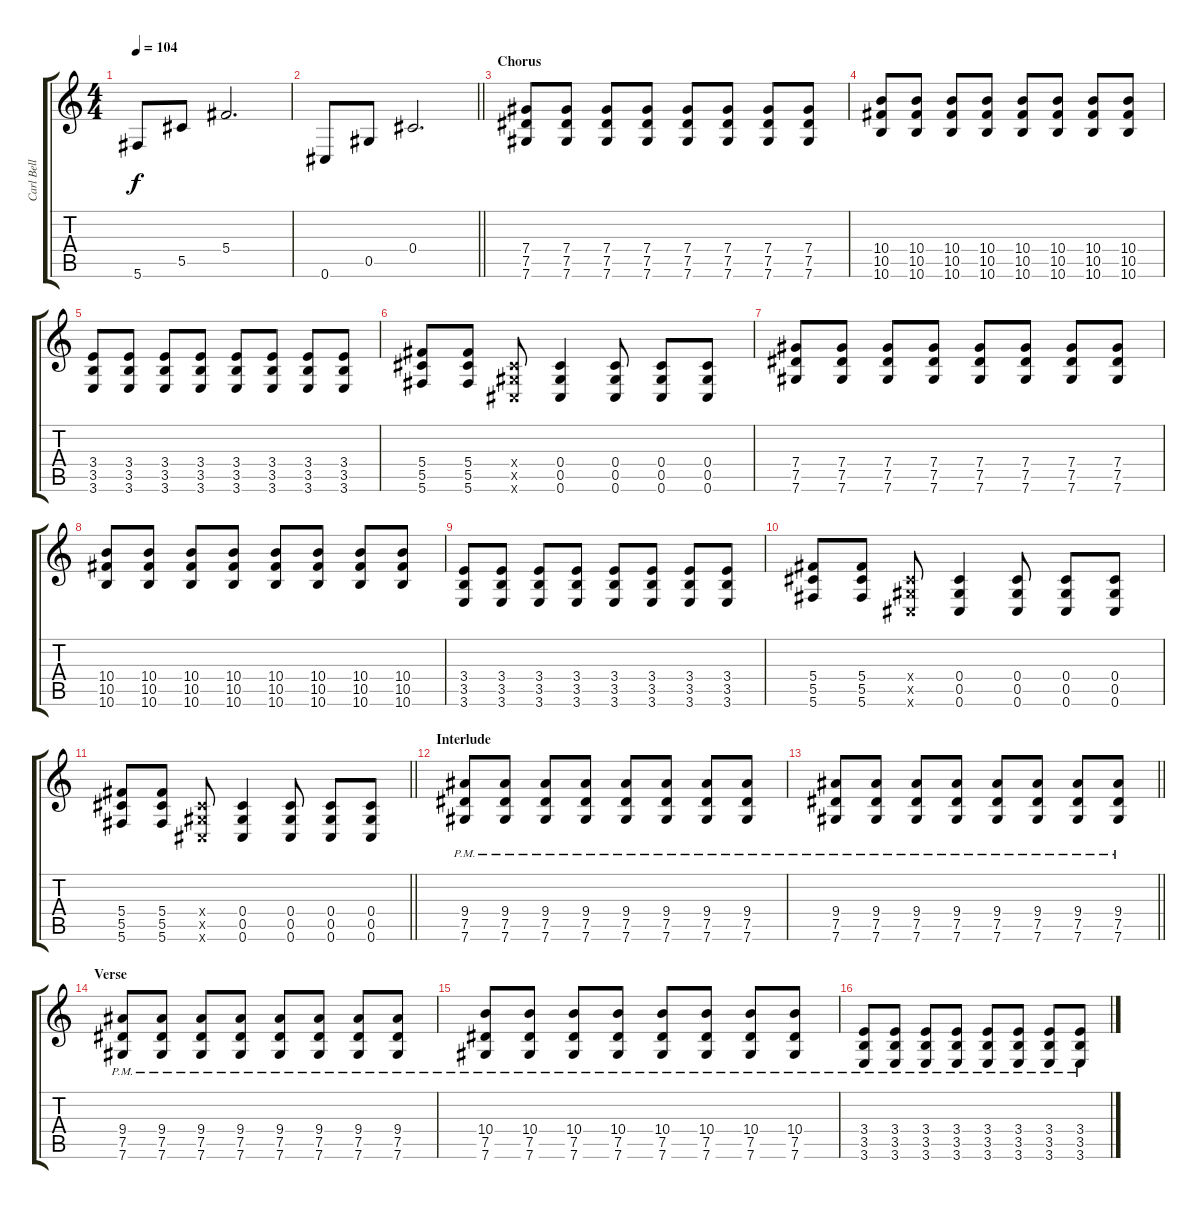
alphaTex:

\track ("Carl Bell (Rhythm Guitar)" "Carl Bell ") {instrument distortionguitar}
\staff {score tabs}
\tuning (Eb4 Bb3 Gb3 Db3 Ab2 Db2) {hide}
\ts (4 4)
\tempo 104
\clef g2
\ks c
5.6.8{dy f} 5.5.8 5.4.2{d} |
\barLineRight lightlight
0.6.8 0.5.8 0.4.2{d} |
\section ("" "Chorus")
(7.4 7.5 7.6).8 (7.4 7.5 7.6).8 (7.4 7.5 7.6).8 (7.4 7.5 7.6).8 (7.4 7.5 7.6).8 (7.4 7.5 7.6).8 (7.4 7.5 7.6).8 (7.4 7.5 7.6).8 |
(10.4 10.5 10.6).8 (10.4 10.5 10.6).8 (10.4 10.5 10.6).8 (10.4 10.5 10.6).8 (10.4 10.5 10.6).8 (10.4 10.5 10.6).8 (10.4 10.5 10.6).8 (10.4 10.5 10.6).8 |
(3.4 3.5 3.6).8 (3.4 3.5 3.6).8 (3.4 3.5 3.6).8 (3.4 3.5 3.6).8 (3.4 3.5 3.6).8 (3.4 3.5 3.6).8 (3.4 3.5 3.6).8 (3.4 3.5 3.6).8 |
(5.4 5.5 5.6).8 (5.4 5.5 5.6).8 (0.4{x} 0.5{x} 0.6{x}).8 (0.4 0.5 0.6).4 (0.4 0.5 0.6).8 (0.4 0.5 0.6).8 (0.4 0.5 0.6).8 |
(7.4 7.5 7.6).8 (7.4 7.5 7.6).8 (7.4 7.5 7.6).8 (7.4 7.5 7.6).8 (7.4 7.5 7.6).8 (7.4 7.5 7.6).8 (7.4 7.5 7.6).8 (7.4 7.5 7.6).8 |
(10.4 10.5 10.6).8 (10.4 10.5 10.6).8 (10.4 10.5 10.6).8 (10.4 10.5 10.6).8 (10.4 10.5 10.6).8 (10.4 10.5 10.6).8 (10.4 10.5 10.6).8 (10.4 10.5 10.6).8 |
(3.4 3.5 3.6).8 (3.4 3.5 3.6).8 (3.4 3.5 3.6).8 (3.4 3.5 3.6).8 (3.4 3.5 3.6).8 (3.4 3.5 3.6).8 (3.4 3.5 3.6).8 (3.4 3.5 3.6).8 |
(5.4 5.5 5.6).8 (5.4 5.5 5.6).8 (0.4{x} 0.5{x} 0.6{x}).8 (0.4 0.5 0.6).4 (0.4 0.5 0.6).8 (0.4 0.5 0.6).8 (0.4 0.5 0.6).8 |
\barLineRight lightlight
(5.4 5.5 5.6).8 (5.4 5.5 5.6).8 (0.4{x} 0.5{x} 0.6{x}).8 (0.4 0.5 0.6).4 (0.4 0.5 0.6).8 (0.4 0.5 0.6).8 (0.4 0.5 0.6).8 |
\section ("" "Interlude")
(9.4{pm} 7.5{pm} 7.6{pm}).8 (9.4{pm} 7.5{pm} 7.6{pm}).8 (9.4{pm} 7.5{pm} 7.6{pm}).8 (9.4{pm} 7.5{pm} 7.6{pm}).8 (9.4{pm} 7.5{pm} 7.6{pm}).8 (9.4{pm} 7.5{pm} 7.6{pm}).8 (9.4{pm} 7.5{pm} 7.6{pm}).8 (9.4{pm} 7.5{pm} 7.6{pm}).8 |
\barLineRight lightlight
(9.4{pm} 7.5{pm} 7.6{pm}).8 (9.4{pm} 7.5{pm} 7.6{pm}).8 (9.4{pm} 7.5{pm} 7.6{pm}).8 (9.4{pm} 7.5{pm} 7.6{pm}).8 (9.4{pm} 7.5{pm} 7.6{pm}).8 (9.4{pm} 7.5{pm} 7.6{pm}).8 (9.4{pm} 7.5{pm} 7.6{pm}).8 (9.4{pm} 7.5{pm} 7.6{pm}).8 |
\section ("" "Verse")
(9.4{pm} 7.5{pm} 7.6{pm}).8 (9.4{pm} 7.5{pm} 7.6{pm}).8 (9.4{pm} 7.5{pm} 7.6{pm}).8 (9.4{pm} 7.5{pm} 7.6{pm}).8 (9.4{pm} 7.5{pm} 7.6{pm}).8 (9.4{pm} 7.5{pm} 7.6{pm}).8 (9.4{pm} 7.5{pm} 7.6{pm}).8 (9.4{pm} 7.5{pm} 7.6{pm}).8 |
(10.4{pm} 7.5{pm} 7.6{pm}).8 (10.4{pm} 7.5{pm} 7.6{pm}).8 (10.4{pm} 7.5{pm} 7.6{pm}).8 (10.4{pm} 7.5{pm} 7.6{pm}).8 (10.4{pm} 7.5{pm} 7.6{pm}).8 (10.4{pm} 7.5{pm} 7.6{pm}).8 (10.4{pm} 7.5{pm} 7.6{pm}).8 (10.4{pm} 7.5{pm} 7.6{pm}).8 |
(3.4{pm} 3.5{pm} 3.6{pm}).8 (3.4{pm} 3.5{pm} 3.6{pm}).8 (3.4{pm} 3.5{pm} 3.6{pm}).8 (3.4{pm} 3.5{pm} 3.6{pm}).8 (3.4{pm} 3.5{pm} 3.6{pm}).8 (3.4{pm} 3.5{pm} 3.6{pm}).8 (3.4{pm} 3.5{pm} 3.6{pm}).8 (3.4{pm} 3.5{pm} 3.6{pm}).8
